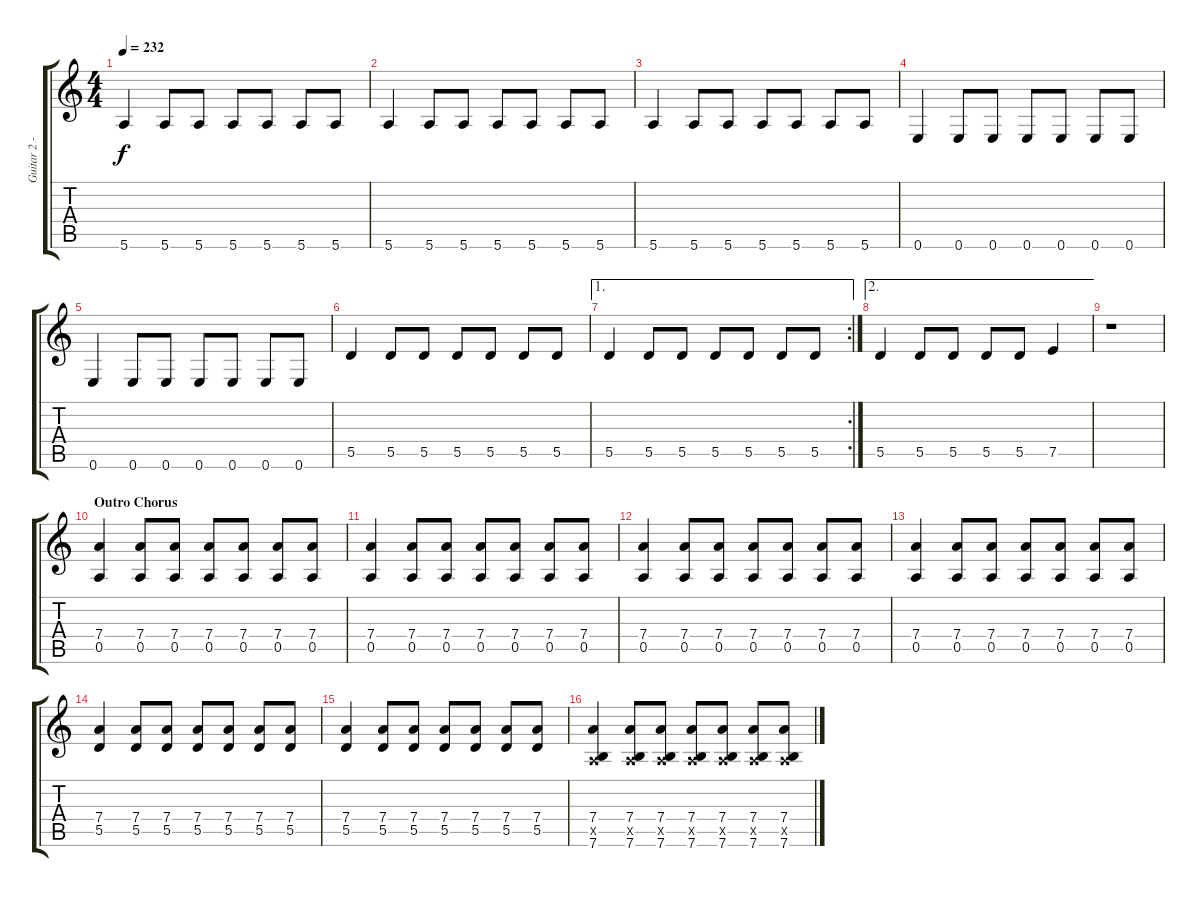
\track ("Guitar 2 - Semi Clean" "Guitar 2 -") {instrument distortionguitar}
\staff {score tabs}
\tuning (E4 B3 G3 D3 A2 E2) {hide}
\ts (4 4)
\tempo 232
\clef g2
\ks c
5.6.4{dy f} 5.6.8 5.6.8 5.6.8 5.6.8 5.6.8 5.6.8 |
5.6.4 5.6.8 5.6.8 5.6.8 5.6.8 5.6.8 5.6.8 |
5.6.4 5.6.8 5.6.8 5.6.8 5.6.8 5.6.8 5.6.8 |
0.6.4 0.6.8 0.6.8 0.6.8 0.6.8 0.6.8 0.6.8 |
0.6.4 0.6.8 0.6.8 0.6.8 0.6.8 0.6.8 0.6.8 |
5.5.4 5.5.8 5.5.8 5.5.8 5.5.8 5.5.8 5.5.8 |
\ae 1
\rc 2
5.5.4 5.5.8 5.5.8 5.5.8 5.5.8 5.5.8 5.5.8 |
\ae 2
5.5.4 5.5.8 5.5.8 5.5.8 5.5.8 7.5.4 |
r.1 |
\section ("" "Outro Chorus")
(7.4 0.5).4 (7.4 0.5).8 (7.4 0.5).8 (7.4 0.5).8 (7.4 0.5).8 (7.4 0.5).8 (7.4 0.5).8 |
(7.4 0.5).4 (7.4 0.5).8 (7.4 0.5).8 (7.4 0.5).8 (7.4 0.5).8 (7.4 0.5).8 (7.4 0.5).8 |
(7.4 0.5).4 (7.4 0.5).8 (7.4 0.5).8 (7.4 0.5).8 (7.4 0.5).8 (7.4 0.5).8 (7.4 0.5).8 |
(7.4 0.5).4 (7.4 0.5).8 (7.4 0.5).8 (7.4 0.5).8 (7.4 0.5).8 (7.4 0.5).8 (7.4 0.5).8 |
(7.4 5.5).4 (7.4 5.5).8 (7.4 5.5).8 (7.4 5.5).8 (7.4 5.5).8 (7.4 5.5).8 (7.4 5.5).8 |
(7.4 5.5).4 (7.4 5.5).8 (7.4 5.5).8 (7.4 5.5).8 (7.4 5.5).8 (7.4 5.5).8 (7.4 5.5).8 |
(7.4 0.5{x} 7.6).4 (7.4 0.5{x} 7.6).8 (7.4 0.5{x} 7.6).8 (7.4 0.5{x} 7.6).8 (7.4 0.5{x} 7.6).8 (7.4 0.5{x} 7.6).8 (7.4 0.5{x} 7.6).8
